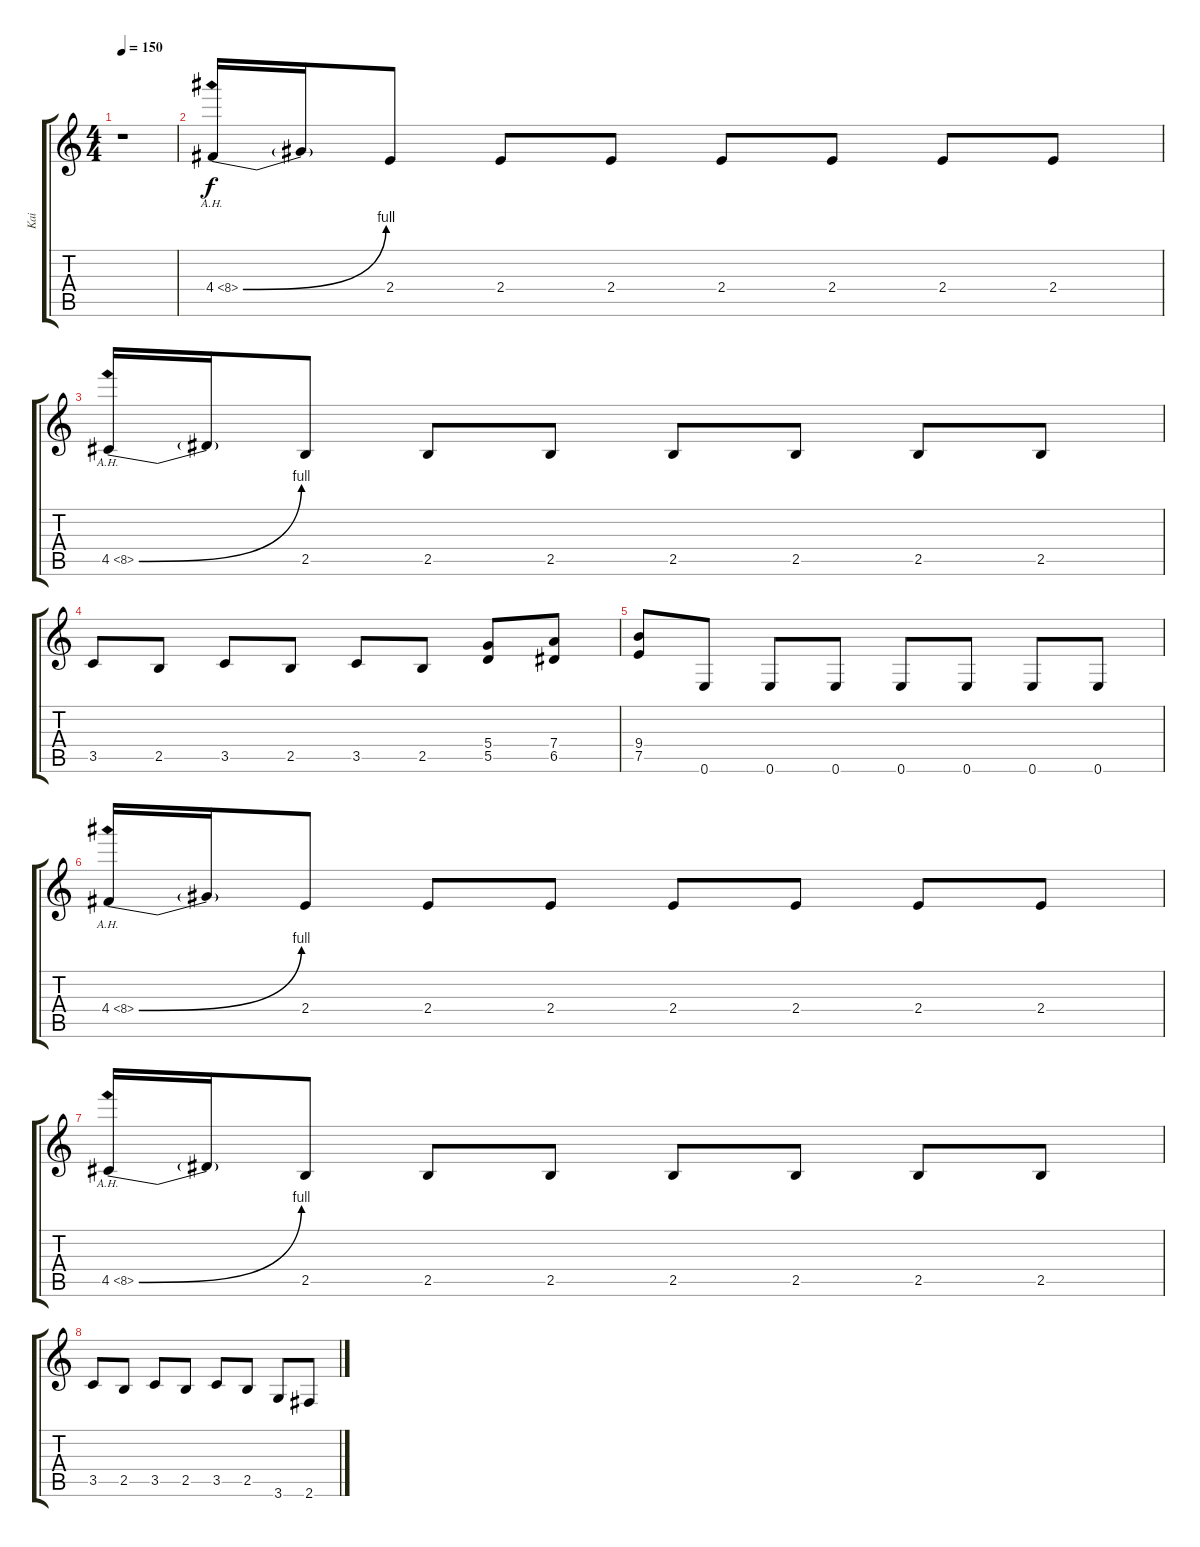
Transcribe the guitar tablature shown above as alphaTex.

\track ("Kai" "Kai") {instrument overdrivenguitar}
\staff {score tabs}
\tuning (E4 B3 G3 D3 A2 E2) {hide}
\ts (4 4)
\tempo 150
\clef g2
\ks c
r.1{dy f instrument overdrivenguitar} |
4.4{be (bend 0 0 60 4) ah 4}.16 4.4{t}.16 2.4.8 2.4.8 2.4.8 2.4.8 2.4.8 2.4.8 2.4.8 |
4.5{be (bend 0 0 60 4) ah 4}.16 4.5{t}.16 2.5.8 2.5.8 2.5.8 2.5.8 2.5.8 2.5.8 2.5.8 |
3.5.8 2.5.8 3.5.8 2.5.8 3.5.8 2.5.8 (5.4 5.5).8 (7.4 6.5).8 |
(9.4 7.5).8 0.6.8 0.6.8 0.6.8 0.6.8 0.6.8 0.6.8 0.6.8 |
4.4{be (bend 0 0 60 4) ah 4}.16 4.4{t}.16 2.4.8 2.4.8 2.4.8 2.4.8 2.4.8 2.4.8 2.4.8 |
4.5{be (bend 0 0 60 4) ah 4}.16 4.5{t}.16 2.5.8 2.5.8 2.5.8 2.5.8 2.5.8 2.5.8 2.5.8 |
3.5.8 2.5.8 3.5.8 2.5.8 3.5.8 2.5.8 3.6.8 2.6.8
